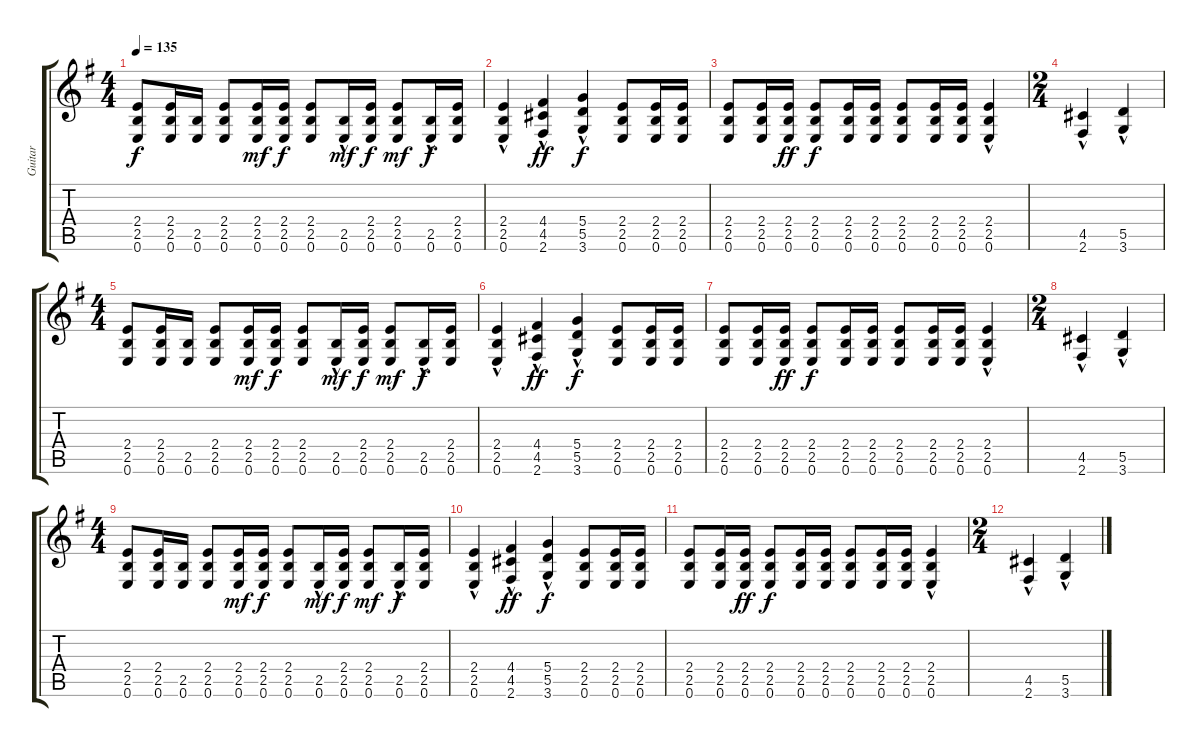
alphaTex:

\track ("Guitar" "Guitar") {instrument distortionguitar}
\staff {score tabs}
\tuning (E4 B3 G3 D3 A2 E2) {hide}
\ts (4 4)
\tempo 135
\clef g2
\ks g
(2.4 2.5 0.6).8{dy f} (2.4 2.5 0.6).16 (2.5 0.6).16 (2.4 2.5 0.6).8 (2.4 2.5 0.6).16{dy mf} (2.4 2.5 0.6).16{dy f} (2.4 2.5 0.6).8 (2.5{hac} 0.6{hac}).16{dy mf} (2.4 2.5 0.6).16{dy f} (2.4 2.5 0.6).8{dy mf} (2.5{hac} 0.6).16{dy f} (2.4 2.5 0.6).16 |
(2.4{hac} 2.5{hac} 0.6{hac}).4 (4.4{hac} 4.5{hac} 2.6{hac}).4{dy ff} (5.4{hac} 5.5{hac} 3.6{hac}).4{dy f} (2.4 2.5 0.6).8 (2.4 2.5 0.6).16 (2.4 2.5 0.6).16 |
(2.4 2.5 0.6).8 (2.4 2.5 0.6).16 (2.4 2.5 0.6).16{dy ff} (2.4 2.5 0.6).8{dy f} (2.4 2.5 0.6).16 (2.4 2.5 0.6).16 (2.4 2.5 0.6).8 (2.4 2.5 0.6).16 (2.4 2.5 0.6).16 (2.4{hac} 2.5{hac} 0.6{hac}).4 |
\ts (2 4)
(4.5{hac} 2.6{hac}).4 (5.5{hac} 3.6{hac}).4 |
\ts (4 4)
(2.4 2.5 0.6).8 (2.4 2.5 0.6).16 (2.5 0.6).16 (2.4 2.5 0.6).8 (2.4 2.5 0.6).16{dy mf} (2.4 2.5 0.6).16{dy f} (2.4 2.5 0.6).8 (2.5{hac} 0.6{hac}).16{dy mf} (2.4 2.5 0.6).16{dy f} (2.4 2.5 0.6).8{dy mf} (2.5{hac} 0.6).16{dy f} (2.4 2.5 0.6).16 |
(2.4{hac} 2.5{hac} 0.6{hac}).4 (4.4{hac} 4.5{hac} 2.6{hac}).4{dy ff} (5.4{hac} 5.5{hac} 3.6{hac}).4{dy f} (2.4 2.5 0.6).8 (2.4 2.5 0.6).16 (2.4 2.5 0.6).16 |
(2.4 2.5 0.6).8 (2.4 2.5 0.6).16 (2.4 2.5 0.6).16{dy ff} (2.4 2.5 0.6).8{dy f} (2.4 2.5 0.6).16 (2.4 2.5 0.6).16 (2.4 2.5 0.6).8 (2.4 2.5 0.6).16 (2.4 2.5 0.6).16 (2.4{hac} 2.5{hac} 0.6{hac}).4 |
\ts (2 4)
(4.5{hac} 2.6{hac}).4 (5.5{hac} 3.6{hac}).4 |
\ts (4 4)
(2.4 2.5 0.6).8 (2.4 2.5 0.6).16 (2.5 0.6).16 (2.4 2.5 0.6).8 (2.4 2.5 0.6).16{dy mf} (2.4 2.5 0.6).16{dy f} (2.4 2.5 0.6).8 (2.5{hac} 0.6{hac}).16{dy mf} (2.4 2.5 0.6).16{dy f} (2.4 2.5 0.6).8{dy mf} (2.5{hac} 0.6).16{dy f} (2.4 2.5 0.6).16 |
(2.4{hac} 2.5{hac} 0.6{hac}).4 (4.4{hac} 4.5{hac} 2.6{hac}).4{dy ff} (5.4{hac} 5.5{hac} 3.6{hac}).4{dy f} (2.4 2.5 0.6).8 (2.4 2.5 0.6).16 (2.4 2.5 0.6).16 |
(2.4 2.5 0.6).8 (2.4 2.5 0.6).16 (2.4 2.5 0.6).16{dy ff} (2.4 2.5 0.6).8{dy f} (2.4 2.5 0.6).16 (2.4 2.5 0.6).16 (2.4 2.5 0.6).8 (2.4 2.5 0.6).16 (2.4 2.5 0.6).16 (2.4{hac} 2.5{hac} 0.6{hac}).4 |
\ts (2 4)
(4.5{hac} 2.6{hac}).4 (5.5{hac} 3.6{hac}).4
